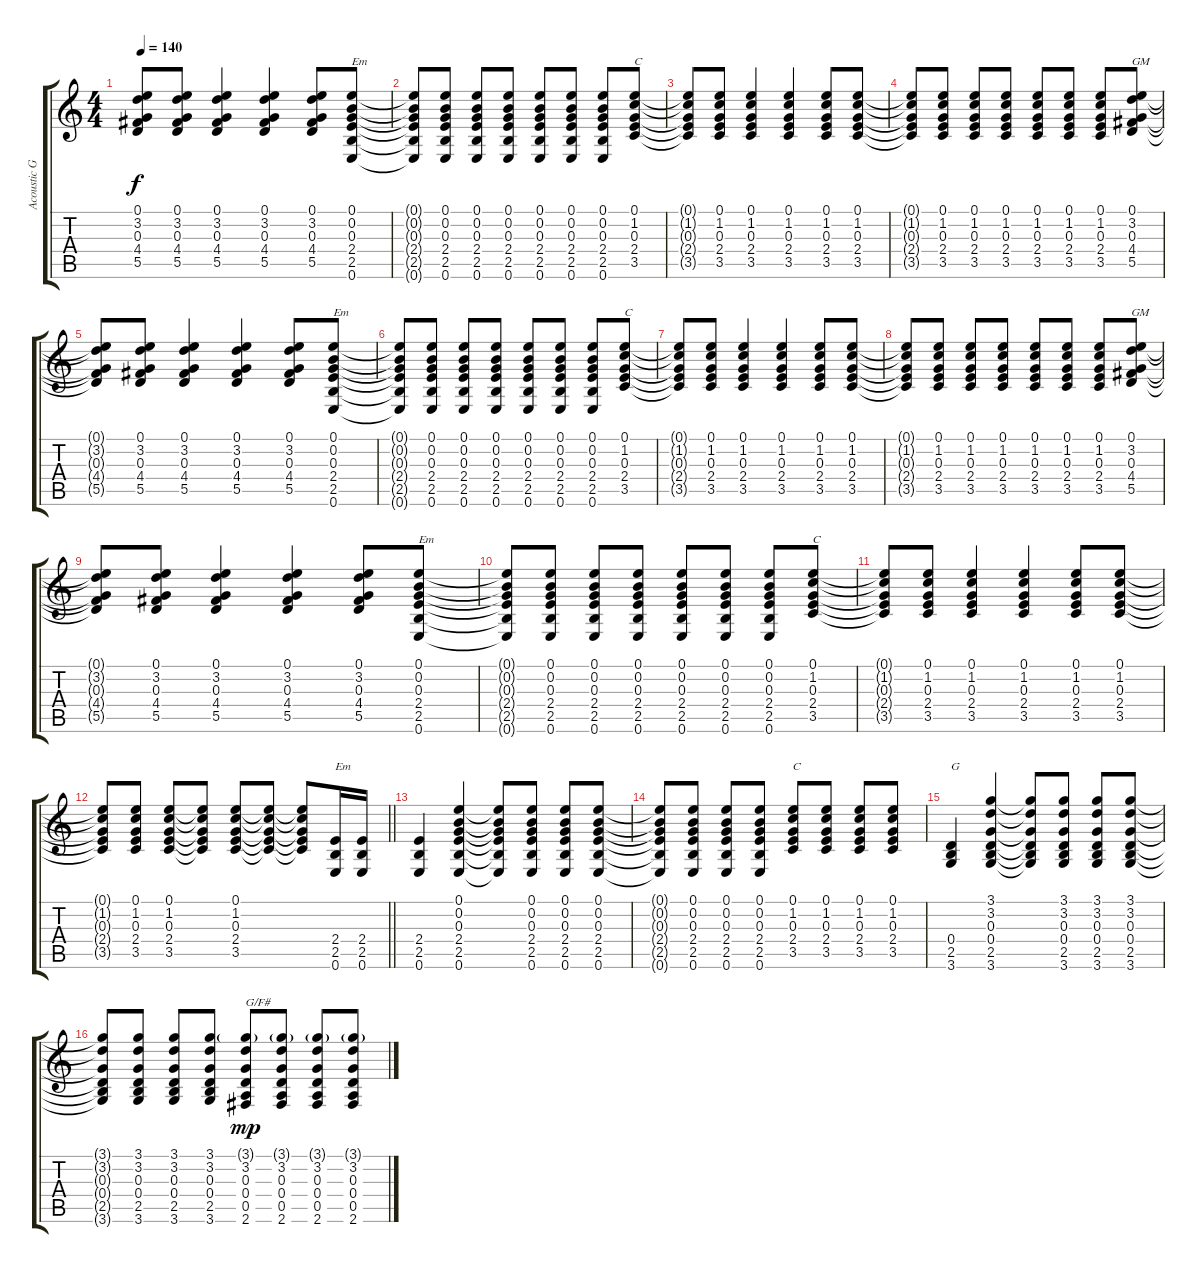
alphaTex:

\track ("Acoustic Guitar" "Acoustic G") {instrument acousticguitarsteel}
\staff {score tabs}
\tuning (E4 B3 G3 D3 A2 E2) {hide}
\ts (4 4)
\tempo 140
\clef g2
\ks c
(0.1{t} 3.2{t} 0.3{t} 4.4{t} 5.5{t}).8{dy f} (0.1 3.2 0.3 4.4 5.5).8 (0.1 3.2 0.3 4.4 5.5).4 (0.1 3.2 0.3 4.4 5.5).4 (0.1 3.2 0.3 4.4 5.5).8 (0.1 0.2 0.3 2.4 2.5 0.6).8{txt "Em"} |
(0.1{t} 0.2{t} 0.3{t} 2.4{t} 2.5{t} 0.6{t}).8 (0.1 0.2 0.3 2.4 2.5 0.6).8 (0.1 0.2 0.3 2.4 2.5 0.6).8 (0.1 0.2 0.3 2.4 2.5 0.6).8 (0.1 0.2 0.3 2.4 2.5 0.6).8 (0.1 0.2 0.3 2.4 2.5 0.6).8 (0.1 0.2 0.3 2.4 2.5 0.6).8 (0.1 1.2 0.3 2.4 3.5).8{txt "C"} |
(0.1{t} 1.2{t} 0.3{t} 2.4{t} 3.5{t}).8 (0.1 1.2 0.3 2.4 3.5).8 (0.1 1.2 0.3 2.4 3.5).4 (0.1 1.2 0.3 2.4 3.5).4 (0.1 1.2 0.3 2.4 3.5).8 (0.1 1.2 0.3 2.4 3.5).8 |
(0.1{t} 1.2{t} 0.3{t} 2.4{t} 3.5{t}).8 (0.1 1.2 0.3 2.4 3.5).8 (0.1 1.2 0.3 2.4 3.5).8 (0.1 1.2 0.3 2.4 3.5).8 (0.1 1.2 0.3 2.4 3.5).8 (0.1 1.2 0.3 2.4 3.5).8 (0.1 1.2 0.3 2.4 3.5).8 (0.1 3.2 0.3 4.4 5.5).8{txt "GM"} |
(0.1{t} 3.2{t} 0.3{t} 4.4{t} 5.5{t}).8 (0.1 3.2 0.3 4.4 5.5).8 (0.1 3.2 0.3 4.4 5.5).4 (0.1 3.2 0.3 4.4 5.5).4 (0.1 3.2 0.3 4.4 5.5).8 (0.1 0.2 0.3 2.4 2.5 0.6).8{txt "Em"} |
(0.1{t} 0.2{t} 0.3{t} 2.4{t} 2.5{t} 0.6{t}).8 (0.1 0.2 0.3 2.4 2.5 0.6).8 (0.1 0.2 0.3 2.4 2.5 0.6).8 (0.1 0.2 0.3 2.4 2.5 0.6).8 (0.1 0.2 0.3 2.4 2.5 0.6).8 (0.1 0.2 0.3 2.4 2.5 0.6).8 (0.1 0.2 0.3 2.4 2.5 0.6).8 (0.1 1.2 0.3 2.4 3.5).8{txt "C"} |
(0.1{t} 1.2{t} 0.3{t} 2.4{t} 3.5{t}).8 (0.1 1.2 0.3 2.4 3.5).8 (0.1 1.2 0.3 2.4 3.5).4 (0.1 1.2 0.3 2.4 3.5).4 (0.1 1.2 0.3 2.4 3.5).8 (0.1 1.2 0.3 2.4 3.5).8 |
(0.1{t} 1.2{t} 0.3{t} 2.4{t} 3.5{t}).8 (0.1 1.2 0.3 2.4 3.5).8 (0.1 1.2 0.3 2.4 3.5).8 (0.1 1.2 0.3 2.4 3.5).8 (0.1 1.2 0.3 2.4 3.5).8 (0.1 1.2 0.3 2.4 3.5).8 (0.1 1.2 0.3 2.4 3.5).8 (0.1 3.2 0.3 4.4 5.5).8{txt "GM"} |
(0.1{t} 3.2{t} 0.3{t} 4.4{t} 5.5{t}).8 (0.1 3.2 0.3 4.4 5.5).8 (0.1 3.2 0.3 4.4 5.5).4 (0.1 3.2 0.3 4.4 5.5).4 (0.1 3.2 0.3 4.4 5.5).8 (0.1 0.2 0.3 2.4 2.5 0.6).8{txt "Em"} |
(0.1{t} 0.2{t} 0.3{t} 2.4{t} 2.5{t} 0.6{t}).8 (0.1 0.2 0.3 2.4 2.5 0.6).8 (0.1 0.2 0.3 2.4 2.5 0.6).8 (0.1 0.2 0.3 2.4 2.5 0.6).8 (0.1 0.2 0.3 2.4 2.5 0.6).8 (0.1 0.2 0.3 2.4 2.5 0.6).8 (0.1 0.2 0.3 2.4 2.5 0.6).8 (0.1 1.2 0.3 2.4 3.5).8{txt "C"} |
(0.1{t} 1.2{t} 0.3{t} 2.4{t} 3.5{t}).8 (0.1 1.2 0.3 2.4 3.5).8 (0.1 1.2 0.3 2.4 3.5).4 (0.1 1.2 0.3 2.4 3.5).4 (0.1 1.2 0.3 2.4 3.5).8 (0.1 1.2 0.3 2.4 3.5).8 |
\barLineRight lightlight
(0.1{t} 1.2{t} 0.3{t} 2.4{t} 3.5{t}).8 (0.1 1.2 0.3 2.4 3.5).8 (0.1 1.2 0.3 2.4 3.5).8 (0.1{t} 1.2{t} 0.3{t} 2.4{t} 3.5{t}).8 (0.1 1.2 0.3 2.4 3.5).8 (0.1{t} 1.2{t} 0.3{t} 2.4{t} 3.5{t}).8 (0.1{t} 1.2{t} 0.3{t} 2.4{t} 3.5{t}).8 (2.4 2.5 0.6).16{txt "Em"} (2.4 2.5 0.6).16 |
(2.4 2.5 0.6).4 (0.1 0.2 0.3 2.4 2.5 0.6).4 (0.1{t} 0.2{t} 0.3{t} 2.4{t} 2.5{t} 0.6{t}).8 (0.1 0.2 0.3 2.4 2.5 0.6).8 (0.1 0.2 0.3 2.4 2.5 0.6).8 (0.1 0.2 0.3 2.4 2.5 0.6).8 |
(0.1{t} 0.2{t} 0.3{t} 2.4{t} 2.5{t} 0.6{t}).8 (0.1 0.2 0.3 2.4 2.5 0.6).8 (0.1 0.2 0.3 2.4 2.5 0.6).8 (0.1 0.2 0.3 2.4 2.5 0.6).8 (0.1 1.2 0.3 2.4 3.5).8{txt "C"} (0.1 1.2 0.3 2.4 3.5).8 (0.1 1.2 0.3 2.4 3.5).8 (0.1 1.2 0.3 2.4 3.5).8 |
(0.4 2.5 3.6).4{txt "G"} (3.1 3.2 0.3 0.4 2.5 3.6).4 (3.1{t} 3.2{t} 0.3{t} 0.4{t} 2.5{t} 3.6{t}).8 (3.1 3.2 0.3 0.4 2.5 3.6).8 (3.1 3.2 0.3 0.4 2.5 3.6).8 (3.1 3.2 0.3 0.4 2.5 3.6).8 |
(3.1{t} 3.2{t} 0.3{t} 0.4{t} 2.5{t} 3.6{t}).8 (3.1 3.2 0.3 0.4 2.5 3.6).8 (3.1 3.2 0.3 0.4 2.5 3.6).8 (3.1 3.2 0.3 0.4 2.5 3.6).8 (3.1{g} 3.2 0.3 0.4 0.5 2.6).8{txt "G/F#" dy mp} (3.1{g} 3.2 0.3 0.4 0.5 2.6).8 (3.1{g} 3.2 0.3 0.4 0.5 2.6).8 (3.1{g} 3.2 0.3 0.4 0.5 2.6).8
